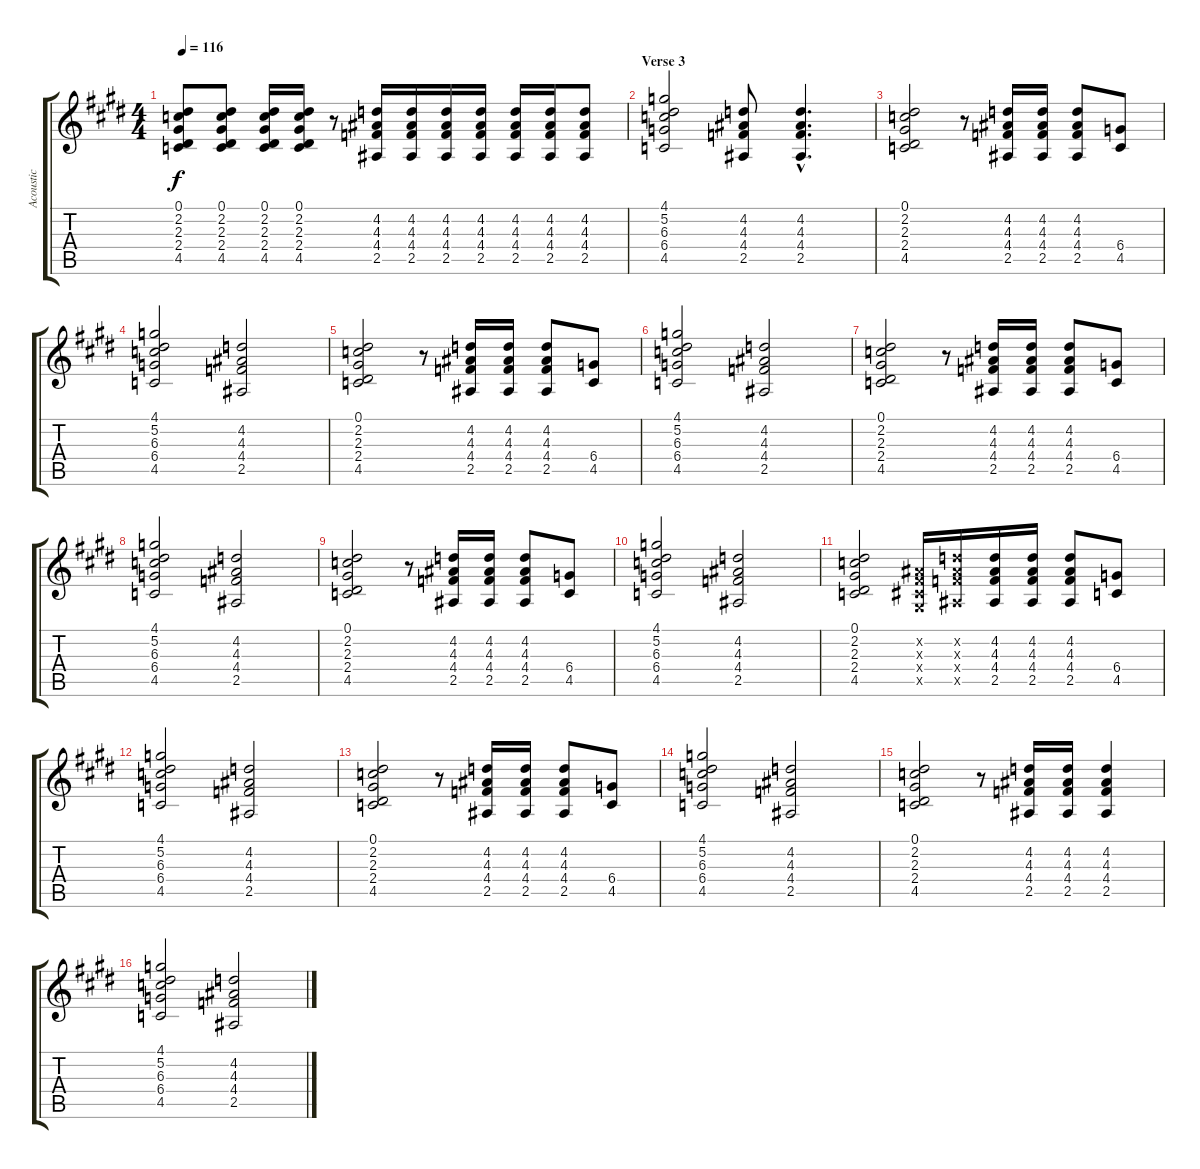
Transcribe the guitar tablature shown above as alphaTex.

\track ("Acoustic" "Acoustic") {instrument acousticguitarsteel}
\staff {score tabs}
\tuning (Eb4 Bb3 Gb3 Db3 Ab2 Eb2) {hide}
\ts (4 4)
\tempo 116
\clef g2
\ks c#minor
(0.1 2.2 2.3 2.4 4.5).8{dy f} (0.1 2.2 2.3 2.4 4.5).8 (0.1 2.2 2.3 2.4 4.5).16 (0.1 2.2 2.3 2.4 4.5).16 r.8 (4.2 4.3 4.4 2.5).16 (4.2 4.3 4.4 2.5).16 (4.2 4.3 4.4 2.5).16 (4.2 4.3 4.4 2.5).16 (4.2 4.3 4.4 2.5).16 (4.2 4.3 4.4 2.5).16 (4.2 4.3 4.4 2.5).8 |
\section ("" "Verse 3")
(4.1 5.2 6.3 6.4 4.5).2 (4.2 4.3 4.4 2.5).8 (4.2{hac} 4.3{hac} 4.4{hac} 2.5{hac}).4{d} |
(0.1 2.2 2.3 2.4 4.5).2 r.8 (4.2 4.3 4.4 2.5).16 (4.2 4.3 4.4 2.5).16 (4.2 4.3 4.4 2.5).8 (6.4 4.5).8 |
(4.1 5.2 6.3 6.4 4.5).2 (4.2 4.3 4.4 2.5).2 |
(0.1 2.2 2.3 2.4 4.5).2 r.8 (4.2 4.3 4.4 2.5).16 (4.2 4.3 4.4 2.5).16 (4.2 4.3 4.4 2.5).8 (6.4 4.5).8 |
(4.1 5.2 6.3 6.4 4.5).2 (4.2 4.3 4.4 2.5).2 |
(0.1 2.2 2.3 2.4 4.5).2 r.8 (4.2 4.3 4.4 2.5).16 (4.2 4.3 4.4 2.5).16 (4.2 4.3 4.4 2.5).8 (6.4 4.5).8 |
(4.1 5.2 6.3 6.4 4.5).2 (4.2 4.3 4.4 2.5).2 |
(0.1 2.2 2.3 2.4 4.5).2 r.8 (4.2 4.3 4.4 2.5).16 (4.2 4.3 4.4 2.5).16 (4.2 4.3 4.4 2.5).8 (6.4 4.5).8 |
(4.1 5.2 6.3 6.4 4.5).2 (4.2 4.3 4.4 2.5).2 |
(0.1 2.2 2.3 2.4 4.5).2 (0.2{x} 0.3{x} 0.4{x} 0.5{x}).16 (4.2{x} 4.3{x} 4.4{x} 2.5{x}).16 (4.2 4.3 4.4 2.5).16 (4.2 4.3 4.4 2.5).16 (4.2 4.3 4.4 2.5).8 (6.4 4.5).8 |
(4.1 5.2 6.3 6.4 4.5).2 (4.2 4.3 4.4 2.5).2 |
(0.1 2.2 2.3 2.4 4.5).2 r.8 (4.2 4.3 4.4 2.5).16 (4.2 4.3 4.4 2.5).16 (4.2 4.3 4.4 2.5).8 (6.4 4.5).8 |
(4.1 5.2 6.3 6.4 4.5).2 (4.2 4.3 4.4 2.5).2 |
(0.1 2.2 2.3 2.4 4.5).2 r.8 (4.2 4.3 4.4 2.5).16 (4.2 4.3 4.4 2.5).16 (4.2 4.3 4.4 2.5).4 |
(4.1 5.2 6.3 6.4 4.5).2 (4.2 4.3 4.4 2.5).2
